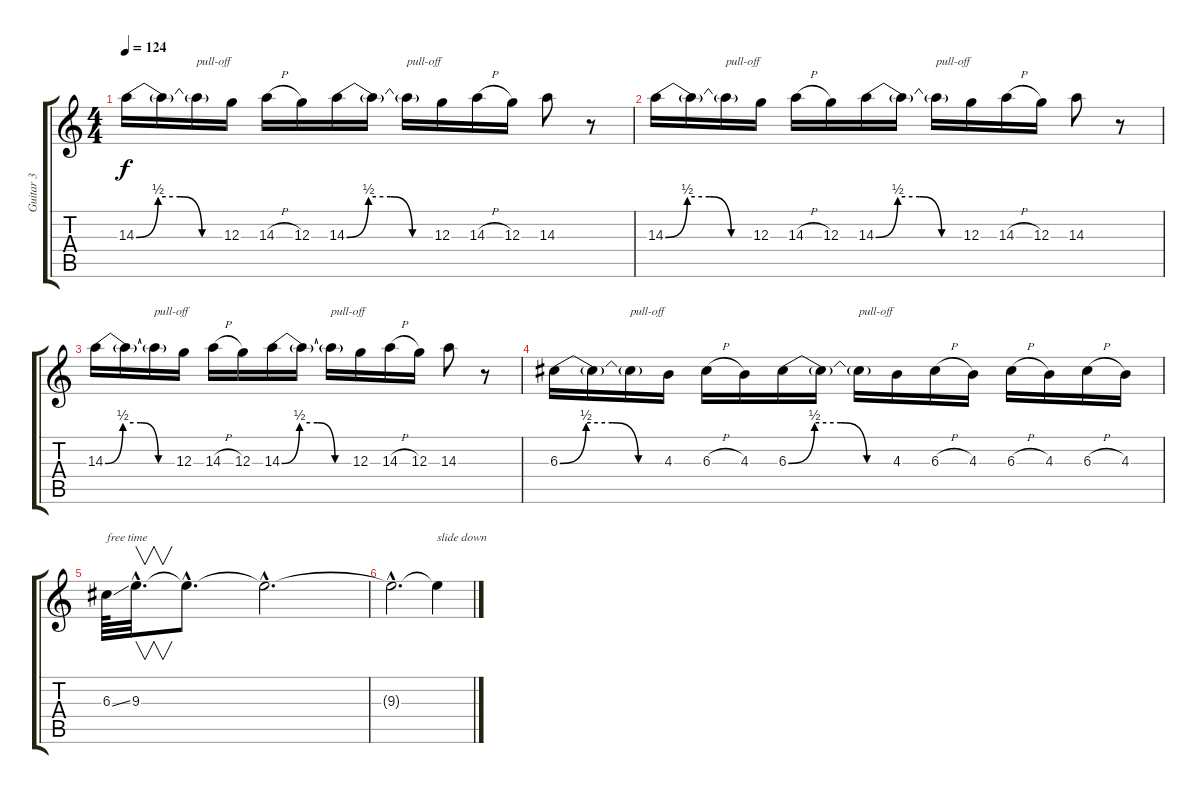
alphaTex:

\track ("Guitar 3" "Guitar 3") {instrument overdrivenguitar}
\staff {score tabs}
\tuning (E4 B3 G3 D3 A2 E2) {hide}
\ts (4 4)
\tempo 124
\clef g2
\ks c
14.3{be (custom 0 0 15 2 30 2 45 0 60 0)}.16{dy f} 14.3{t}.16 14.3{t}.16{txt "pull-off"} 12.3.16 14.3{h}.16 12.3.16 14.3{be (custom 0 0 15 2 30 2 45 0 60 0)}.16 14.3{t}.16 14.3{t}.16{txt "pull-off"} 12.3.16 14.3{h}.16 12.3.16 14.3.8 r.8 |
14.3{be (custom 0 0 15 2 30 2 45 0 60 0)}.16 14.3{t}.16 14.3{t}.16{txt "pull-off"} 12.3.16 14.3{h}.16 12.3.16 14.3{be (custom 0 0 15 2 30 2 45 0 60 0)}.16 14.3{t}.16 14.3{t}.16{txt "pull-off"} 12.3.16 14.3{h}.16 12.3.16 14.3.8 r.8 |
14.3{be (custom 0 0 15 2 30 2 45 0 60 0)}.16 14.3{t}.16 14.3{t}.16{txt "pull-off"} 12.3.16 14.3{h}.16 12.3.16 14.3{be (custom 0 0 15 2 30 2 45 0 60 0)}.16 14.3{t}.16 14.3{t}.16{txt "pull-off"} 12.3.16 14.3{h}.16 12.3.16 14.3.8 r.8 |
6.3{be (custom 0 0 15 2 30 2 45 0 60 0)}.16 6.3{t}.16 6.3{t}.16{txt "pull-off"} 4.3.16 6.3{h}.16 4.3.16 6.3{be (custom 0 0 15 2 30 2 45 0 60 0)}.16 6.3{t}.16 6.3{t}.16{txt "pull-off"} 4.3.16 6.3{h}.16 4.3.16 6.3{h}.16 4.3.16 6.3{h}.16 4.3.16 |
6.3{ss}.64{txt "free time"} 9.3{hac}.32{v d} 9.3{hac t}.8{d} 9.3{hac t}.2{d} |
9.3{hac t}.2{d} 9.3{t}.4{txt "slide down"}
